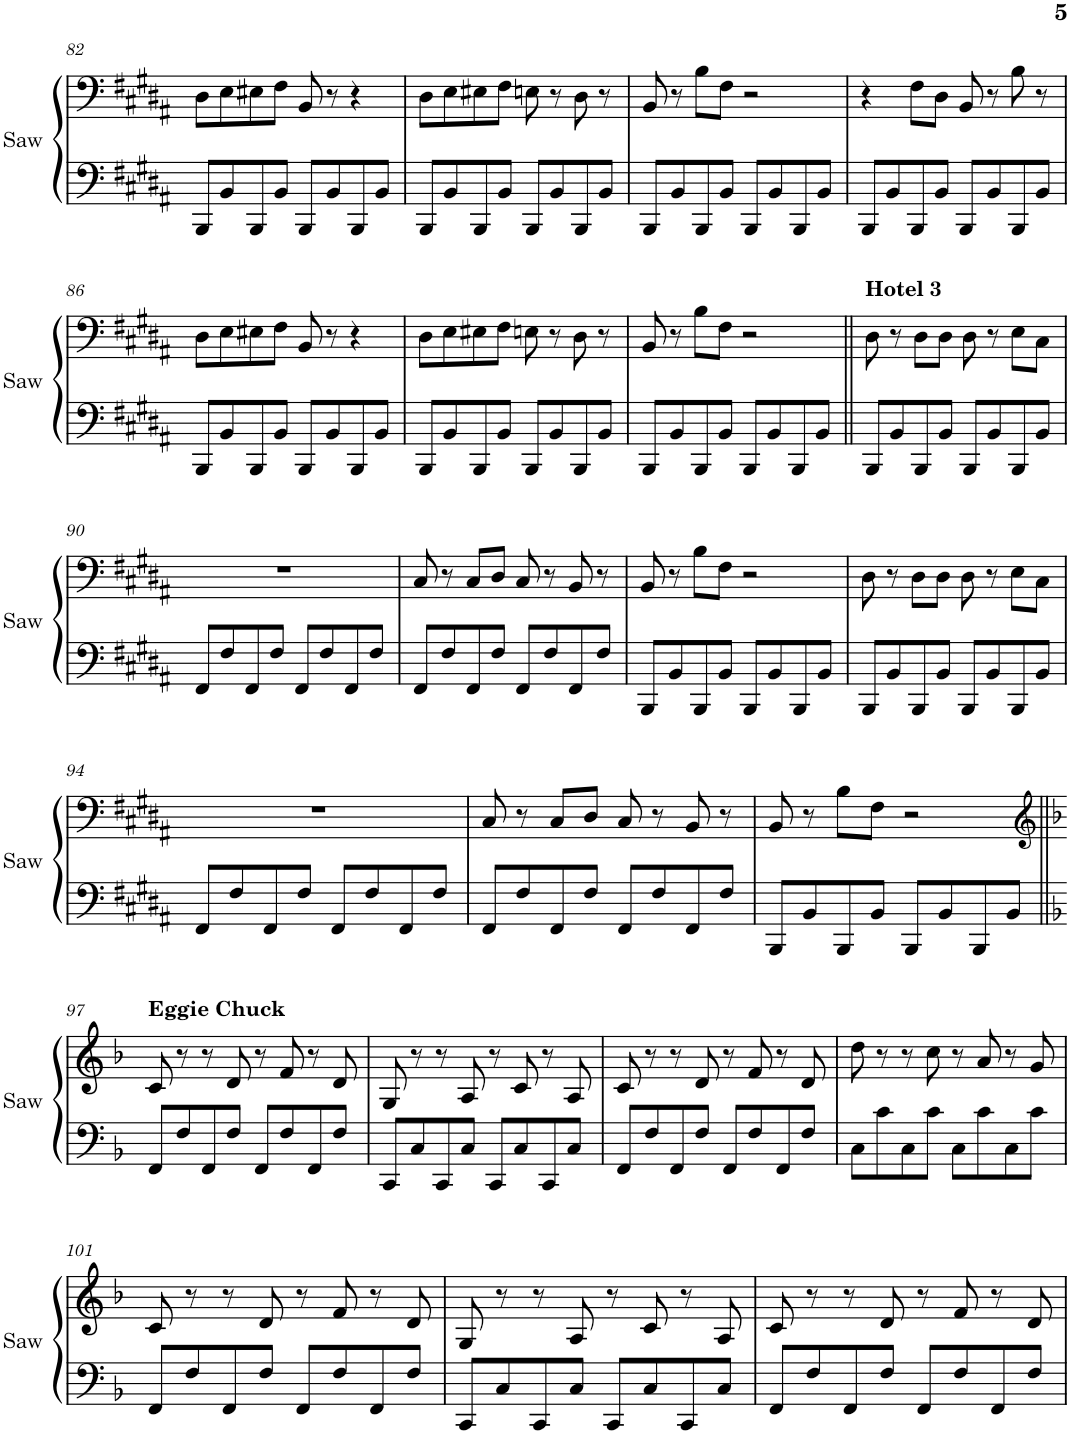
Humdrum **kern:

**kern	**kern
*part1	*part1
*staff2	*staff1
*I"Saw Synthesizer	*
*I'Saw	*
!!LO:PB:g=z
*clefF4	*clefF4
*k[f#c#g#d#a#]	*k[f#c#g#d#a#]
*M4/4	*M4/4
*met(c)	*met(c)
=82	=82
8BBB/L	8D#\L
8BB/	8E\
8BBB/	8E#X\
8BB/J	8F#\J
8BBB/L	8BB/
8BB/	8r
8BBB/	4r
8BB/J	.
=83	=83
8BBB/L	8D#\L
8BB/	8E\
8BBB/	8E#X\
8BB/J	8F#\J
8BBB/L	8En\
8BB/	8r
8BBB/	8D#\
8BB/J	8r
=84	=84
8BBB/L	8BB/
8BB/	8r
8BBB/	8B\L
8BB/J	8F#\J
8BBB/L	2r
8BB/	.
8BBB/	.
8BB/J	.
=85	=85
8BBB/L	4r
8BB/	.
8BBB/	8F#\L
8BB/J	8D#\J
8BBB/L	8BB/
8BB/	8r
8BBB/	8B\
8BB/J	8r
!!LO:LB:g=z
=86	=86
8BBB/L	8D#\L
8BB/	8E\
8BBB/	8E#X\
8BB/J	8F#\J
8BBB/L	8BB/
8BB/	8r
8BBB/	4r
8BB/J	.
=87	=87
8BBB/L	8D#\L
8BB/	8E\
8BBB/	8E#X\
8BB/J	8F#\J
8BBB/L	8En\
8BB/	8r
8BBB/	8D#\
8BB/J	8r
=88	=88
8BBB/L	8BB/
8BB/	8r
8BBB/	8B\L
8BB/J	8F#\J
8BBB/L	2r
8BB/	.
8BBB/	.
8BB/J	.
=89||	=89||
!	!LO:TX:a:B:t=Hotel 3
8BBB/L	8D#\
8BB/	8r
8BBB/	8D#\L
8BB/J	8D#\J
8BBB/L	8D#\
8BB/	8r
8BBB/	8E\L
8BB/J	8C#\J
!!LO:LB:g=z
=90	=90
8FF#/L	1r
8F#/	.
8FF#/	.
8F#/J	.
8FF#/L	.
8F#/	.
8FF#/	.
8F#/J	.
=91	=91
8FF#/L	8C#/
8F#/	8r
8FF#/	8C#/L
8F#/J	8D#/J
8FF#/L	8C#/
8F#/	8r
8FF#/	8BB/
8F#/J	8r
=92	=92
8BBB/L	8BB/
8BB/	8r
8BBB/	8B\L
8BB/J	8F#\J
8BBB/L	2r
8BB/	.
8BBB/	.
8BB/J	.
=93	=93
8BBB/L	8D#\
8BB/	8r
8BBB/	8D#\L
8BB/J	8D#\J
8BBB/L	8D#\
8BB/	8r
8BBB/	8E\L
8BB/J	8C#\J
!!LO:LB:g=z
=94	=94
8FF#/L	1r
8F#/	.
8FF#/	.
8F#/J	.
8FF#/L	.
8F#/	.
8FF#/	.
8F#/J	.
=95	=95
8FF#/L	8C#/
8F#/	8r
8FF#/	8C#/L
8F#/J	8D#/J
8FF#/L	8C#/
8F#/	8r
8FF#/	8BB/
8F#/J	8r
=96	=96
8BBB/L	8BB/
8BB/	8r
8BBB/	8B\L
8BB/J	8F#\J
8BBB/L	2r
8BB/	.
8BBB/	.
8BB/J	.
!!LO:LB:g=z
=97||	=97||
*	*clefG2
*k[b-]	*k[b-]
!	!LO:TX:a:B:t=Eggie Chuck
8FF/L	8c/
8F/	8r
8FF/	8r
8F/J	8d/
8FF/L	8r
8F/	8f/
8FF/	8r
8F/J	8d/
=98	=98
8CC/L	8G/
8C/	8r
8CC/	8r
8C/J	8A/
8CC/L	8r
8C/	8c/
8CC/	8r
8C/J	8A/
=99	=99
8FF/L	8c/
8F/	8r
8FF/	8r
8F/J	8d/
8FF/L	8r
8F/	8f/
8FF/	8r
8F/J	8d/
=100	=100
8C\L	8dd\
8c\	8r
8C\	8r
8c\J	8cc\
8C\L	8r
8c\	8a/
8C\	8r
8c\J	8g/
!!LO:LB:g=z
=101	=101
8FF/L	8c/
8F/	8r
8FF/	8r
8F/J	8d/
8FF/L	8r
8F/	8f/
8FF/	8r
8F/J	8d/
=102	=102
8CC/L	8G/
8C/	8r
8CC/	8r
8C/J	8A/
8CC/L	8r
8C/	8c/
8CC/	8r
8C/J	8A/
=103	=103
8FF/L	8c/
8F/	8r
8FF/	8r
8F/J	8d/
8FF/L	8r
8F/	8f/
8FF/	8r
8F/J	8d/
=	=
*-	*-
